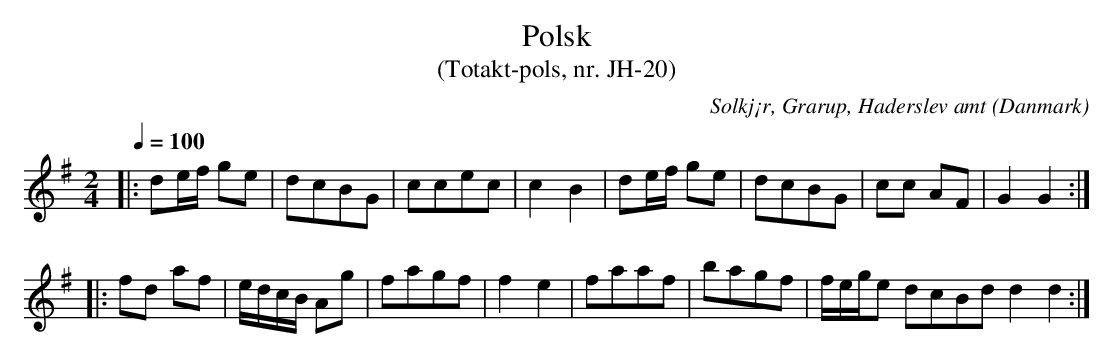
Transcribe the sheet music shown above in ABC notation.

X:1
T:Polsk
T:(Totakt-pols, nr. JH-20)
O:Solkj¡r, Grarup, Haderslev amt (Danmark)
M:2/4
L:1/8
Q:1/4=100
K:G
|: de/f/ ge | dcBG | ccec | c2 B2 | de/f/ ge | dcBG | cc AF | G2 G2 :|
|: fd af | e/d/c/B/ Ag | fagf | f2 e2 | faaf |bagf | f/e/g/e dcBd  d2 d2 :|
